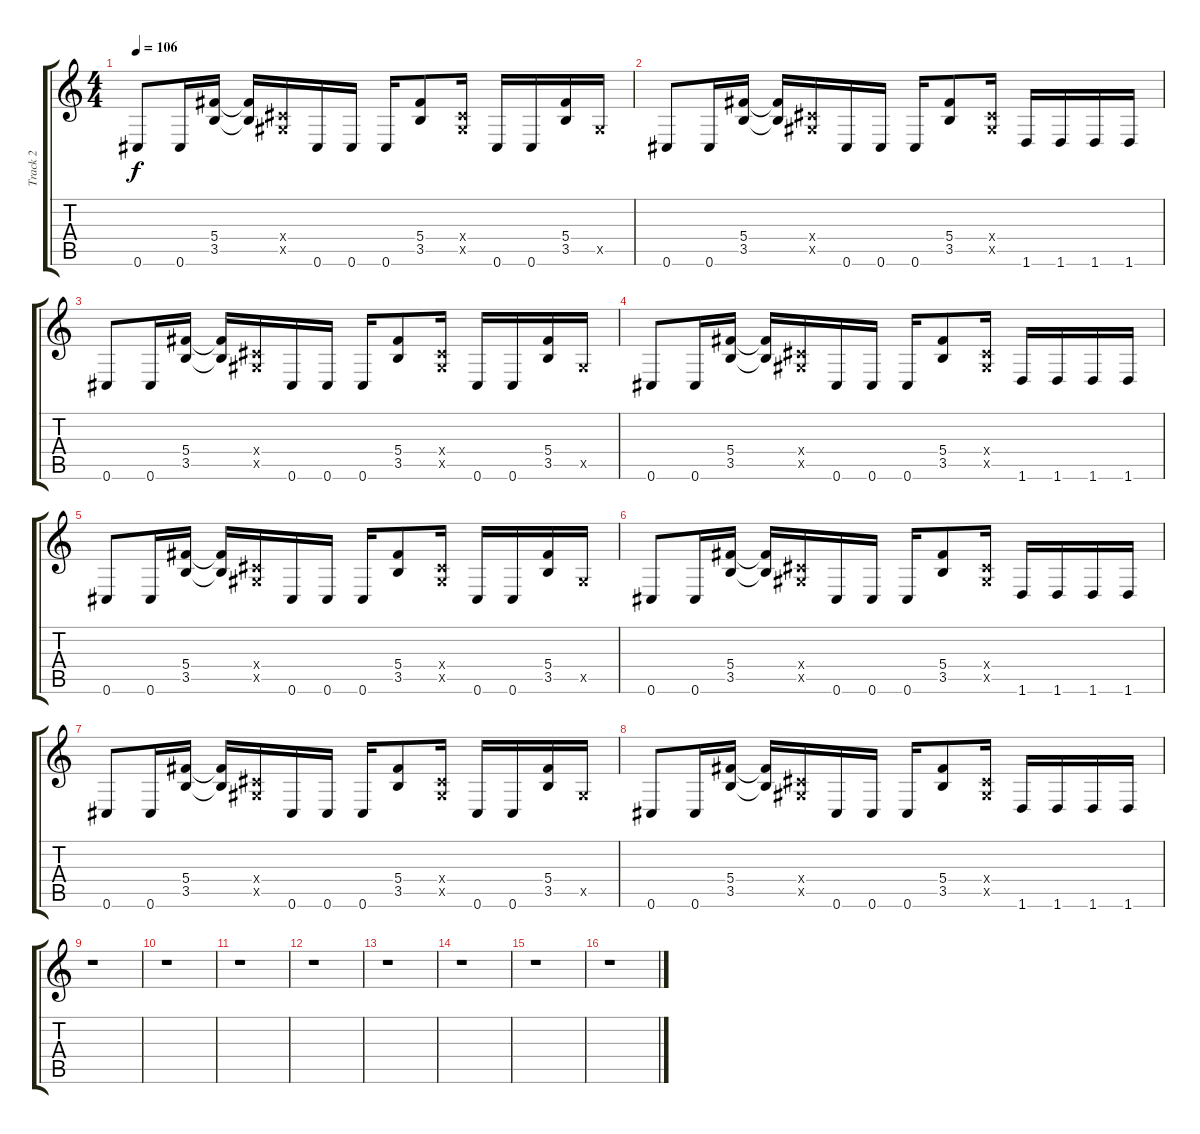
\track ("Track 2" "Track 2") {instrument distortionguitar}
\staff {score tabs}
\tuning (Eb4 Bb3 Gb3 Db3 Ab2 Db2) {hide}
\ts (4 4)
\tempo 106
\clef g2
\ks c
0.6.8{dy f instrument distortionguitar} 0.6.16 (5.4 3.5).16 (5.4{t} 3.5{t}).16 (0.4{x} 0.5{x}).16 0.6.16 0.6.16 0.6.16 (5.4 3.5).8 (0.4{x} 0.5{x}).16 0.6.16 0.6.16 (5.4 3.5).16 0.5{x}.16 |
0.6.8 0.6.16 (5.4 3.5).16 (5.4{t} 3.5{t}).16 (0.4{x} 0.5{x}).16 0.6.16 0.6.16 0.6.16 (5.4 3.5).8 (0.4{x} 0.5{x}).16 1.6.16 1.6.16 1.6.16 1.6.16 |
0.6.8 0.6.16 (5.4 3.5).16 (5.4{t} 3.5{t}).16 (0.4{x} 0.5{x}).16 0.6.16 0.6.16 0.6.16 (5.4 3.5).8 (0.4{x} 0.5{x}).16 0.6.16 0.6.16 (5.4 3.5).16 0.5{x}.16 |
0.6.8 0.6.16 (5.4 3.5).16 (5.4{t} 3.5{t}).16 (0.4{x} 0.5{x}).16 0.6.16 0.6.16 0.6.16 (5.4 3.5).8 (0.4{x} 0.5{x}).16 1.6.16 1.6.16 1.6.16 1.6.16 |
0.6.8 0.6.16 (5.4 3.5).16 (5.4{t} 3.5{t}).16 (0.4{x} 0.5{x}).16 0.6.16 0.6.16 0.6.16 (5.4 3.5).8 (0.4{x} 0.5{x}).16 0.6.16 0.6.16 (5.4 3.5).16 0.5{x}.16 |
0.6.8 0.6.16 (5.4 3.5).16 (5.4{t} 3.5{t}).16 (0.4{x} 0.5{x}).16 0.6.16 0.6.16 0.6.16 (5.4 3.5).8 (0.4{x} 0.5{x}).16 1.6.16 1.6.16 1.6.16 1.6.16 |
0.6.8 0.6.16 (5.4 3.5).16 (5.4{t} 3.5{t}).16 (0.4{x} 0.5{x}).16 0.6.16 0.6.16 0.6.16 (5.4 3.5).8 (0.4{x} 0.5{x}).16 0.6.16 0.6.16 (5.4 3.5).16 0.5{x}.16 |
0.6.8 0.6.16 (5.4 3.5).16 (5.4{t} 3.5{t}).16 (0.4{x} 0.5{x}).16 0.6.16 0.6.16 0.6.16 (5.4 3.5).8 (0.4{x} 0.5{x}).16 1.6.16 1.6.16 1.6.16 1.6.16 |
r.1 |
r.1 |
r.1 |
r.1 |
r.1 |
r.1 |
r.1 |
r.1
